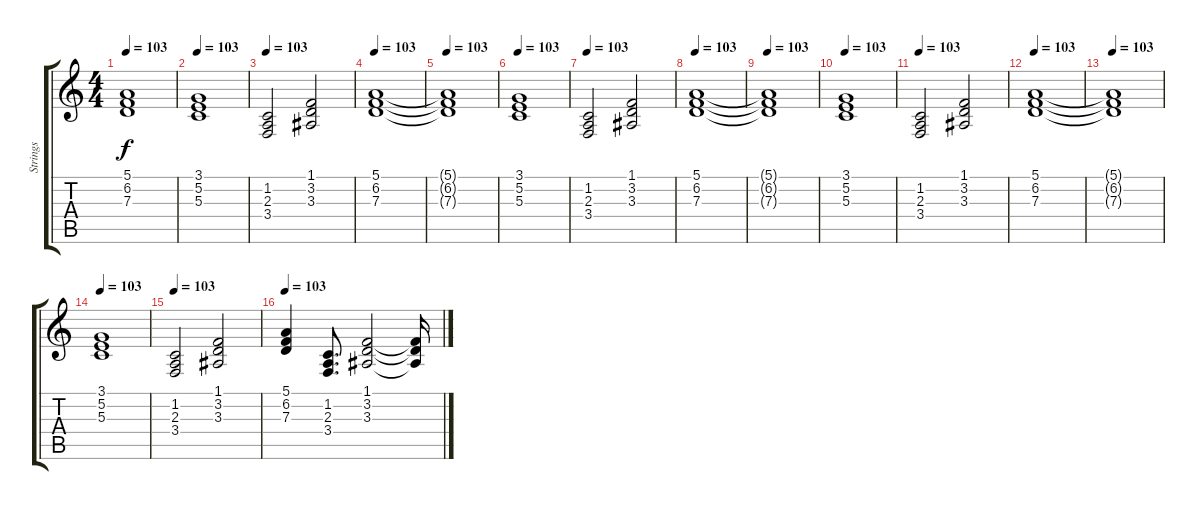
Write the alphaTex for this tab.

\track ("Strings" "Strings") {instrument stringensemble1}
\staff {score tabs}
\tuning (E4 B3 G3 D3 A2 E2) {hide}
\ts (4 4)
\tempo 103
\clef g2
\ks c
(5.1{t} 6.2{t} 7.3{t}).1{dy f} |
\tempo 103
(3.1 5.2 5.3).1 |
\tempo 103
(1.2 2.3 3.4).2 (1.1 3.2 3.3).2 |
\tempo 103
(5.1 6.2 7.3).1 |
\tempo 103
(5.1{t} 6.2{t} 7.3{t}).1 |
\tempo 103
(3.1 5.2 5.3).1 |
\tempo 103
(1.2 2.3 3.4).2 (1.1 3.2 3.3).2 |
\tempo 103
(5.1 6.2 7.3).1{volume 10} |
\tempo 103
(5.1{t} 6.2{t} 7.3{t}).1 |
\tempo 103
(3.1 5.2 5.3).1 |
\tempo 103
(1.2 2.3 3.4).2 (1.1 3.2 3.3).2 |
\tempo 103
(5.1 6.2 7.3).1 |
\tempo 103
(5.1{t} 6.2{t} 7.3{t}).1 |
\tempo 103
(3.1 5.2 5.3).1 |
\tempo 103
(1.2 2.3 3.4).2 (1.1 3.2 3.3).2 |
\tempo 103
(5.1 6.2 7.3).4{volume 10} (1.2 2.3 3.4).8{d} (1.1 3.2 3.3).2 (1.1{t} 3.2{t} 3.3{t}).16
